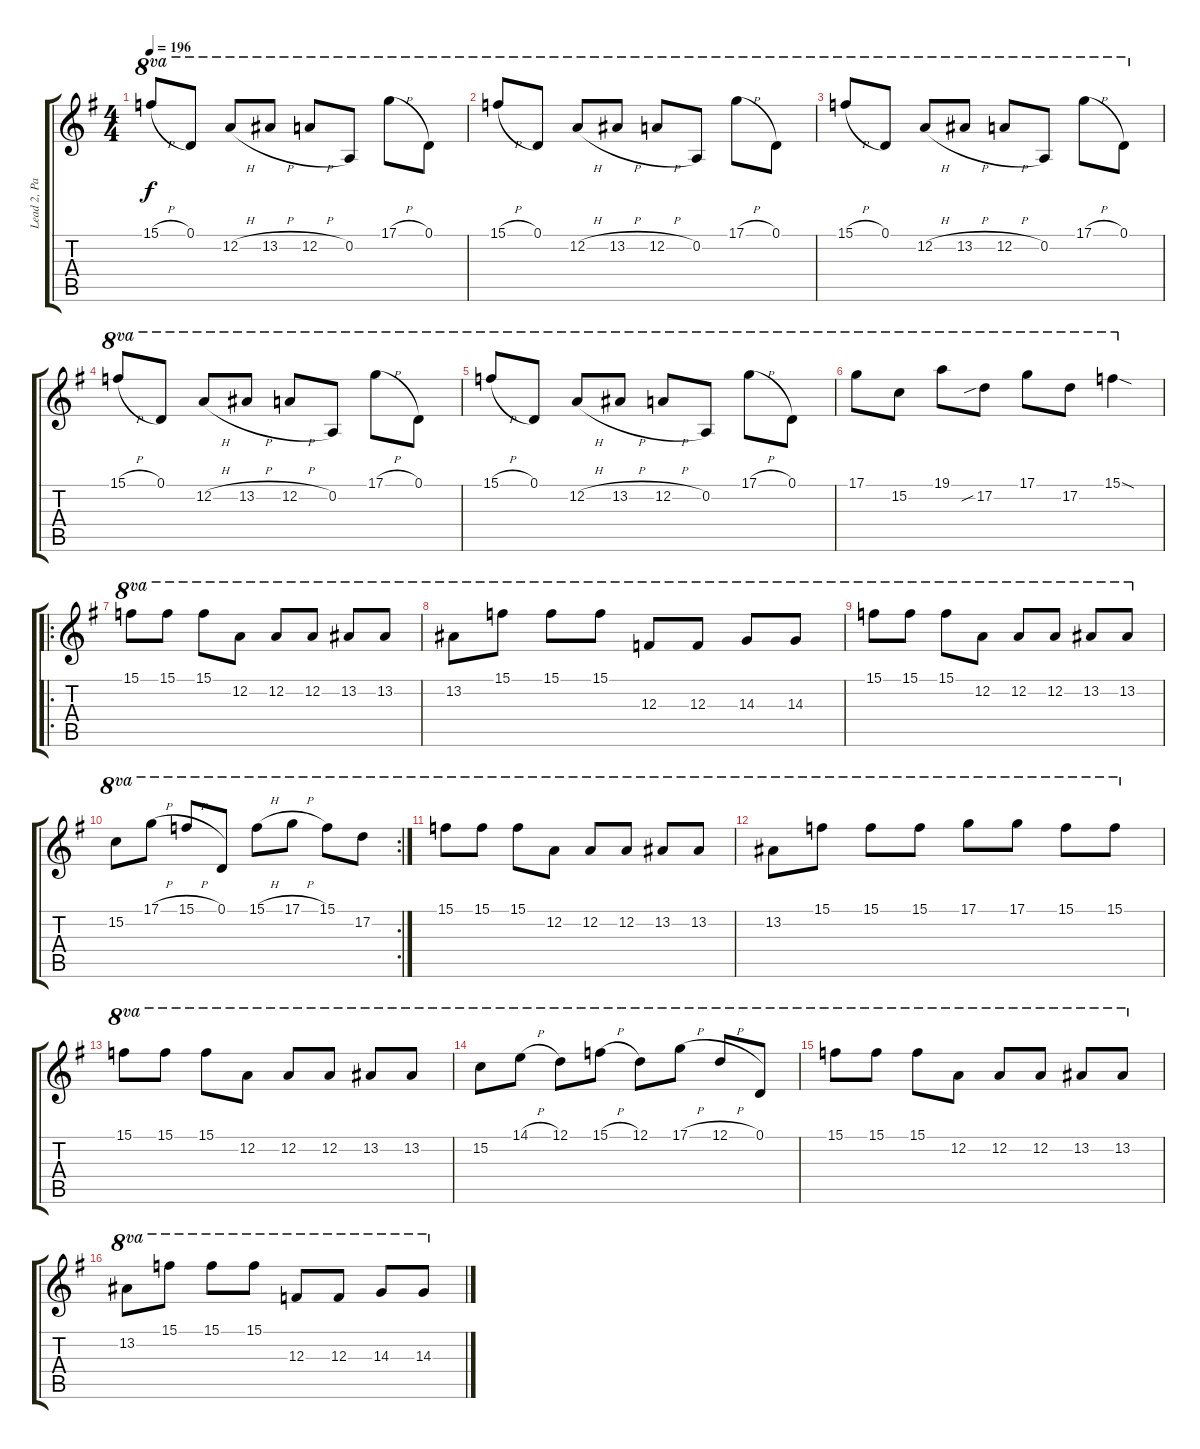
\track ("Lead 2, Panned Right" "Lead 2, Pa") {instrument distortionguitar}
\staff {score tabs}
\tuning (D4 A3 F3 C3 G2 C2) {hide}
\ts (4 4)
\tempo 196
\clef g2
\ks g
15.1{h}.8{ot 8va dy f} 0.1.8{ot 8va} 12.2{h}.8{ot 8va} 13.2{h}.8{ot 8va} 12.2{h}.8{ot 8va} 0.2.8{ot 8va} 17.1{h}.8{ot 8va} 0.1.8{ot 8va} |
15.1{h}.8{ot 8va} 0.1.8{ot 8va} 12.2{h}.8{ot 8va} 13.2{h}.8{ot 8va} 12.2{h}.8{ot 8va} 0.2.8{ot 8va} 17.1{h}.8{ot 8va} 0.1.8{ot 8va} |
15.1{h}.8{ot 8va} 0.1.8{ot 8va} 12.2{h}.8{ot 8va} 13.2{h}.8{ot 8va} 12.2{h}.8{ot 8va} 0.2.8{ot 8va} 17.1{h}.8{ot 8va} 0.1.8{ot 8va} |
15.1{h}.8{ot 8va} 0.1.8{ot 8va} 12.2{h}.8{ot 8va} 13.2{h}.8{ot 8va} 12.2{h}.8{ot 8va} 0.2.8{ot 8va} 17.1{h}.8{ot 8va} 0.1.8{ot 8va} |
15.1{h}.8{ot 8va} 0.1.8{ot 8va} 12.2{h}.8{ot 8va} 13.2{h}.8{ot 8va} 12.2{h}.8{ot 8va} 0.2.8{ot 8va} 17.1{h}.8{ot 8va} 0.1.8{ot 8va} |
17.1.8{ot 8va} 15.2.8{ot 8va} 19.1.8{ot 8va} 17.2{sib}.8{ot 8va} 17.1.8{ot 8va} 17.2.8{ot 8va} 15.1{sod}.4{ot 8va} |
\ro
15.1.8{ot 8va} 15.1.8{ot 8va} 15.1.8{ot 8va} 12.2.8{ot 8va} 12.2.8{ot 8va} 12.2.8{ot 8va} 13.2.8{ot 8va} 13.2.8{ot 8va} |
13.2.8{ot 8va} 15.1.8{ot 8va} 15.1.8{ot 8va} 15.1.8{ot 8va} 12.3.8{ot 8va} 12.3.8{ot 8va} 14.3.8{ot 8va} 14.3.8{ot 8va} |
15.1.8{ot 8va} 15.1.8{ot 8va} 15.1.8{ot 8va} 12.2.8{ot 8va} 12.2.8{ot 8va} 12.2.8{ot 8va} 13.2.8{ot 8va} 13.2.8{ot 8va} |
\rc 2
15.2.8{ot 8va} 17.1{h}.8{ot 8va} 15.1{h}.8{ot 8va} 0.1.8{ot 8va} 15.1{h}.8{ot 8va} 17.1{h}.8{ot 8va} 15.1.8{ot 8va} 17.2.8{ot 8va} |
15.1.8{ot 8va} 15.1.8{ot 8va} 15.1.8{ot 8va} 12.2.8{ot 8va} 12.2.8{ot 8va} 12.2.8{ot 8va} 13.2.8{ot 8va} 13.2.8{ot 8va} |
13.2.8{ot 8va} 15.1.8{ot 8va} 15.1.8{ot 8va} 15.1.8{ot 8va} 17.1.8{ot 8va} 17.1.8{ot 8va} 15.1.8{ot 8va} 15.1.8{ot 8va} |
15.1.8{ot 8va} 15.1.8{ot 8va} 15.1.8{ot 8va} 12.2.8{ot 8va} 12.2.8{ot 8va} 12.2.8{ot 8va} 13.2.8{ot 8va} 13.2.8{ot 8va} |
15.2.8{ot 8va} 14.1{h}.8{ot 8va} 12.1.8{ot 8va} 15.1{h}.8{ot 8va} 12.1.8{ot 8va} 17.1{h}.8{ot 8va} 12.1{h}.8{ot 8va} 0.1.8{ot 8va} |
15.1.8{ot 8va} 15.1.8{ot 8va} 15.1.8{ot 8va} 12.2.8{ot 8va} 12.2.8{ot 8va} 12.2.8{ot 8va} 13.2.8{ot 8va} 13.2.8{ot 8va} |
13.2.8{ot 8va} 15.1.8{ot 8va} 15.1.8{ot 8va} 15.1.8{ot 8va} 12.3.8{ot 8va} 12.3.8{ot 8va} 14.3.8{ot 8va} 14.3.8{ot 8va}
